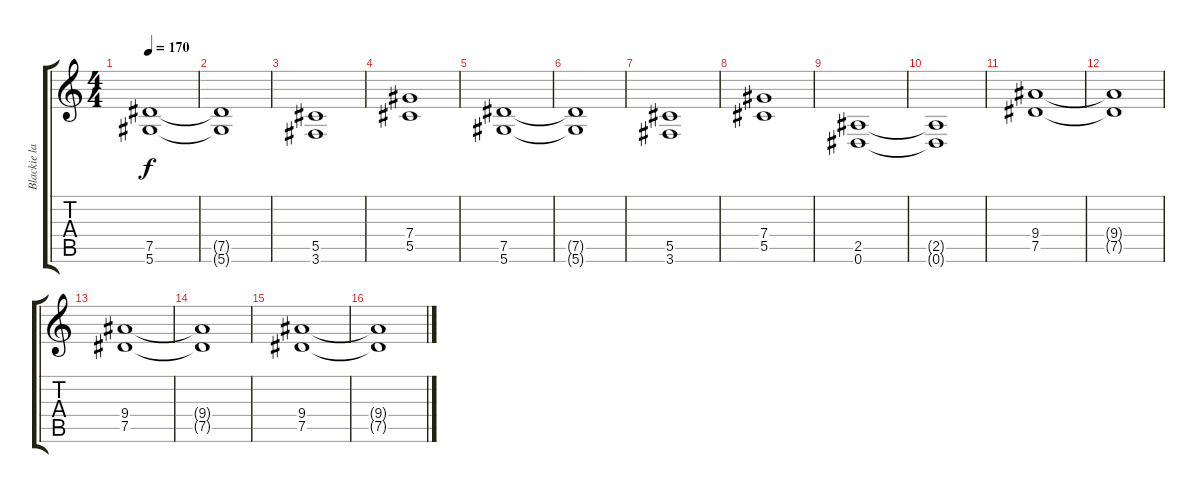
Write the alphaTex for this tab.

\track ("Blackie lawless" "Blackie la") {instrument distortionguitar}
\staff {score tabs}
\tuning (Eb4 Bb3 Gb3 Db3 Ab2 Eb2) {hide}
\ts (4 4)
\tempo 170
\clef g2
\ks c
(7.5 5.6).1{dy f} |
(7.5{t} 5.6{t}).1 |
(5.5 3.6).1 |
(7.4 5.5).1 |
(7.5 5.6).1 |
(7.5{t} 5.6{t}).1 |
(5.5 3.6).1 |
(7.4 5.5).1 |
(2.5 0.6).1 |
(2.5{t} 0.6{t}).1 |
(9.4 7.5).1 |
(9.4{t} 7.5{t}).1 |
(9.4 7.5).1 |
(9.4{t} 7.5{t}).1 |
(9.4 7.5).1 |
(9.4{t} 7.5{t}).1
